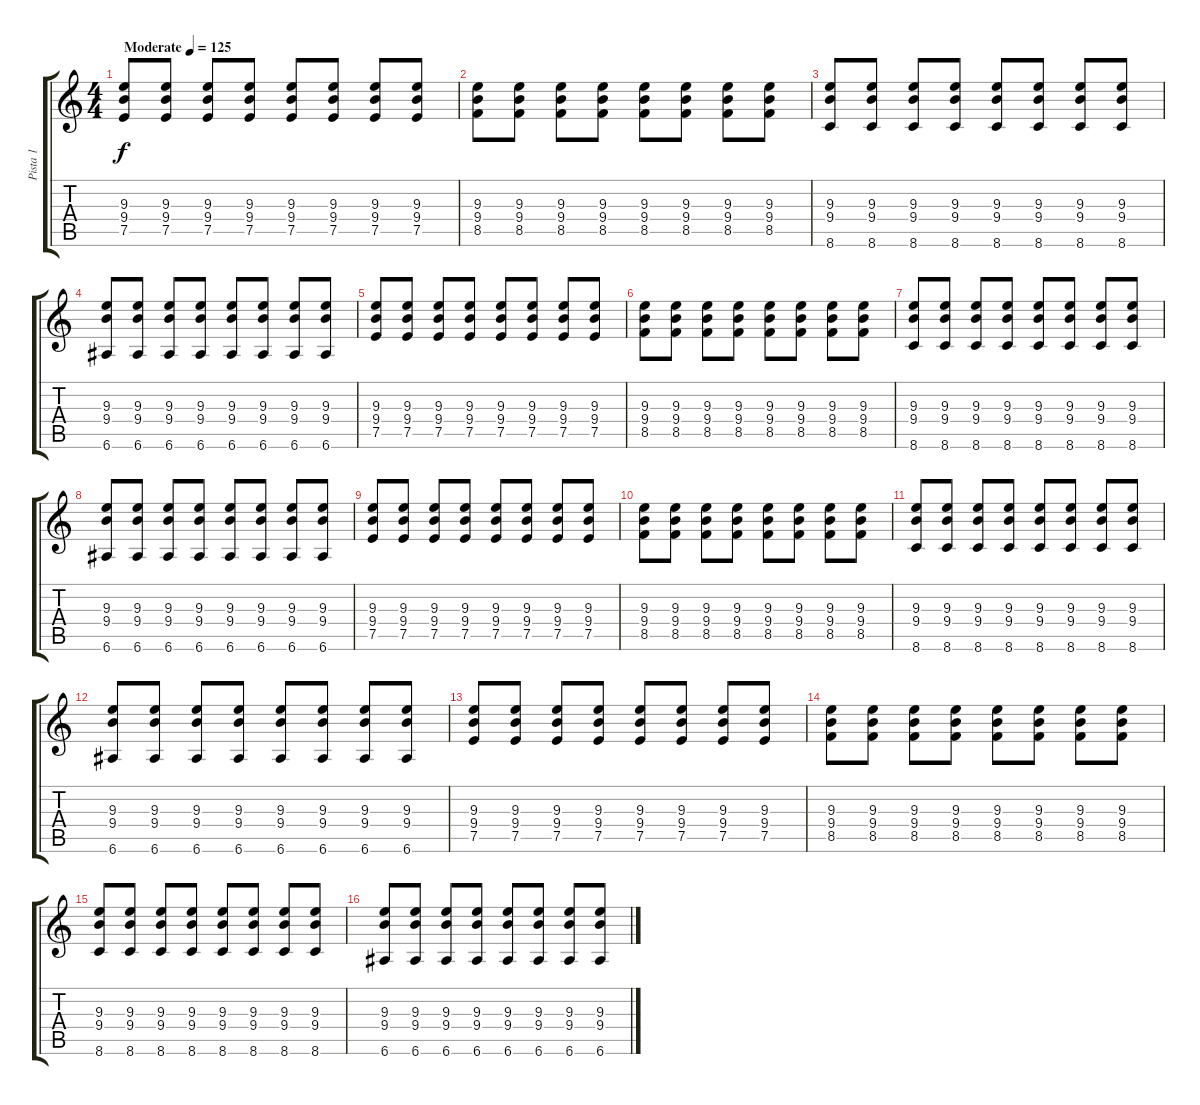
\track ("Pista 1" "Pista 1") {instrument overdrivenguitar}
\staff {score tabs}
\tuning (E4 B3 G3 D3 A2 E2) {hide}
\ts (4 4)
\tempo (125 "Moderate")
\clef g2
\ks c
(9.3 9.4 7.5).8{dy f instrument overdrivenguitar} (9.3 9.4 7.5).8 (9.3 9.4 7.5).8 (9.3 9.4 7.5).8 (9.3 9.4 7.5).8 (9.3 9.4 7.5).8 (9.3 9.4 7.5).8 (9.3 9.4 7.5).8 |
(9.3 9.4 8.5).8 (9.3 9.4 8.5).8 (9.3 9.4 8.5).8 (9.3 9.4 8.5).8 (9.3 9.4 8.5).8 (9.3 9.4 8.5).8 (9.3 9.4 8.5).8 (9.3 9.4 8.5).8 |
(9.3 9.4 8.6).8 (9.3 9.4 8.6).8 (9.3 9.4 8.6).8 (9.3 9.4 8.6).8 (9.3 9.4 8.6).8 (9.3 9.4 8.6).8 (9.3 9.4 8.6).8 (9.3 9.4 8.6).8 |
(9.3 9.4 6.6).8 (9.3 9.4 6.6).8 (9.3 9.4 6.6).8 (9.3 9.4 6.6).8 (9.3 9.4 6.6).8 (9.3 9.4 6.6).8 (9.3 9.4 6.6).8 (9.3 9.4 6.6).8 |
(9.3 9.4 7.5).8 (9.3 9.4 7.5).8 (9.3 9.4 7.5).8 (9.3 9.4 7.5).8 (9.3 9.4 7.5).8 (9.3 9.4 7.5).8 (9.3 9.4 7.5).8 (9.3 9.4 7.5).8 |
(9.3 9.4 8.5).8 (9.3 9.4 8.5).8 (9.3 9.4 8.5).8 (9.3 9.4 8.5).8 (9.3 9.4 8.5).8 (9.3 9.4 8.5).8 (9.3 9.4 8.5).8 (9.3 9.4 8.5).8 |
(9.3 9.4 8.6).8 (9.3 9.4 8.6).8 (9.3 9.4 8.6).8 (9.3 9.4 8.6).8 (9.3 9.4 8.6).8 (9.3 9.4 8.6).8 (9.3 9.4 8.6).8 (9.3 9.4 8.6).8 |
(9.3 9.4 6.6).8 (9.3 9.4 6.6).8 (9.3 9.4 6.6).8 (9.3 9.4 6.6).8 (9.3 9.4 6.6).8 (9.3 9.4 6.6).8 (9.3 9.4 6.6).8 (9.3 9.4 6.6).8 |
(9.3 9.4 7.5).8 (9.3 9.4 7.5).8 (9.3 9.4 7.5).8 (9.3 9.4 7.5).8 (9.3 9.4 7.5).8 (9.3 9.4 7.5).8 (9.3 9.4 7.5).8 (9.3 9.4 7.5).8 |
(9.3 9.4 8.5).8 (9.3 9.4 8.5).8 (9.3 9.4 8.5).8 (9.3 9.4 8.5).8 (9.3 9.4 8.5).8 (9.3 9.4 8.5).8 (9.3 9.4 8.5).8 (9.3 9.4 8.5).8 |
(9.3 9.4 8.6).8 (9.3 9.4 8.6).8 (9.3 9.4 8.6).8 (9.3 9.4 8.6).8 (9.3 9.4 8.6).8 (9.3 9.4 8.6).8 (9.3 9.4 8.6).8 (9.3 9.4 8.6).8 |
(9.3 9.4 6.6).8 (9.3 9.4 6.6).8 (9.3 9.4 6.6).8 (9.3 9.4 6.6).8 (9.3 9.4 6.6).8 (9.3 9.4 6.6).8 (9.3 9.4 6.6).8 (9.3 9.4 6.6).8 |
(9.3 9.4 7.5).8 (9.3 9.4 7.5).8 (9.3 9.4 7.5).8 (9.3 9.4 7.5).8 (9.3 9.4 7.5).8 (9.3 9.4 7.5).8 (9.3 9.4 7.5).8 (9.3 9.4 7.5).8 |
(9.3 9.4 8.5).8 (9.3 9.4 8.5).8 (9.3 9.4 8.5).8 (9.3 9.4 8.5).8 (9.3 9.4 8.5).8 (9.3 9.4 8.5).8 (9.3 9.4 8.5).8 (9.3 9.4 8.5).8 |
(9.3 9.4 8.6).8 (9.3 9.4 8.6).8 (9.3 9.4 8.6).8 (9.3 9.4 8.6).8 (9.3 9.4 8.6).8 (9.3 9.4 8.6).8 (9.3 9.4 8.6).8 (9.3 9.4 8.6).8 |
(9.3 9.4 6.6).8 (9.3 9.4 6.6).8 (9.3 9.4 6.6).8 (9.3 9.4 6.6).8 (9.3 9.4 6.6).8 (9.3 9.4 6.6).8 (9.3 9.4 6.6).8 (9.3 9.4 6.6).8
